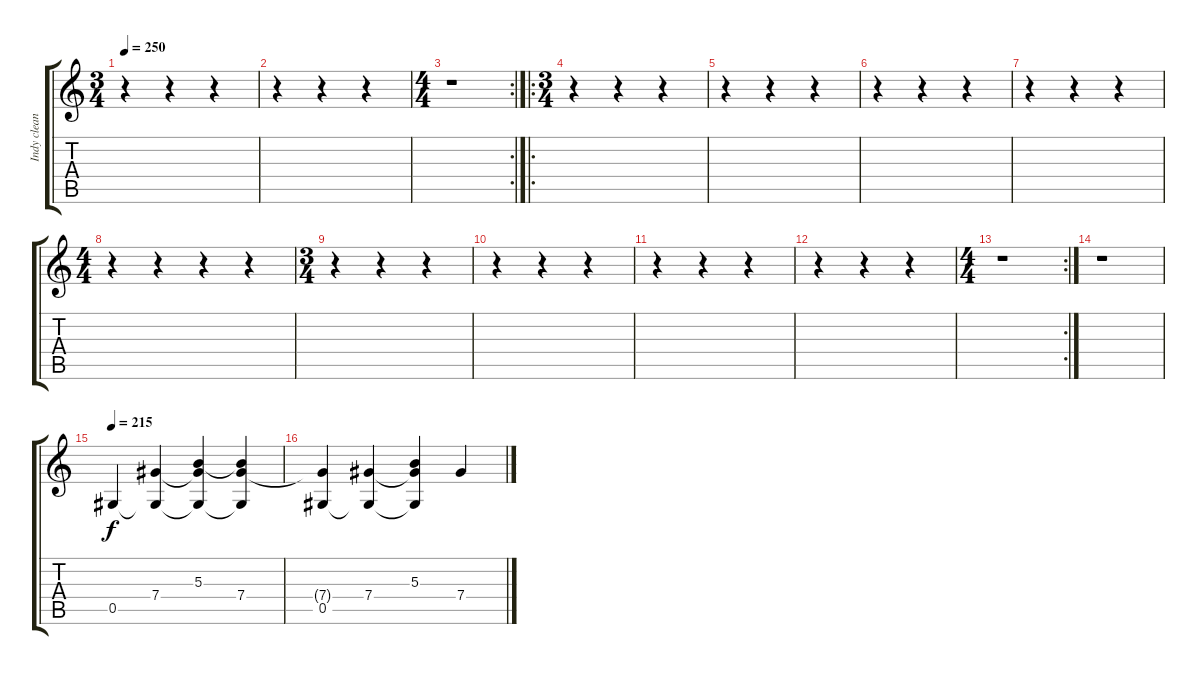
\track ("Indy clean" "Indy clean") {instrument electricguitarclean}
\staff {score tabs}
\tuning (Eb4 Bb3 Gb3 Db3 Ab2 Eb2) {hide}
\ts (3 4)
\tempo 250
\clef g2
\ks c
r.4{dy f} r.4 r.4 |
r.4 r.4 r.4 |
\rc 2
\ts (4 4)
r.1 |
\ro
\ts (3 4)
r.4 r.4 r.4 |
r.4 r.4 r.4 |
r.4 r.4 r.4 |
r.4 r.4 r.4 |
\ts (4 4)
r.4 r.4 r.4 r.4 |
\ts (3 4)
r.4 r.4 r.4 |
r.4 r.4 r.4 |
r.4 r.4 r.4 |
r.4 r.4 r.4 |
\rc 2
\ts (4 4)
r.1 |
r.1 |
\tempo 215
0.5.4 (7.4 0.5{t}).4 (5.3 7.4{t} 0.5{t}).4 (5.3{t} 7.4 0.5{t}).4 |
(7.4{t} 0.5).4 (7.4 0.5{t}).4 (5.3 7.4{t} 0.5{t}).4 7.4.4
